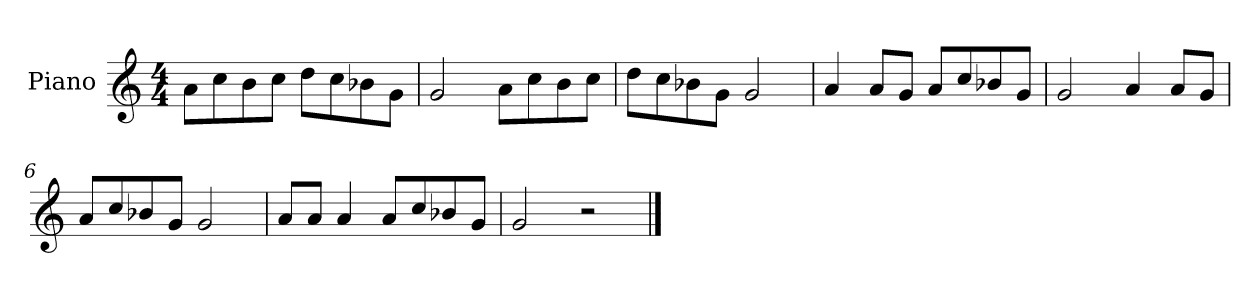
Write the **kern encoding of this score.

**kern
*part1
*staff1
*I"Piano
*I'P-no
*clefG2
*k[]
*M4/4
*MM90
=1
8a\L
8cc\
8b\
8cc\J
8dd\L
8cc\
8b-X\
8g\J
=2
2g/
8a\L
8cc\
8b\
8cc\J
=3
8dd\L
8cc\
8b-X\
8g\J
2g/
=4
4a/
8a/L
8g/J
8a/L
8cc/
8b-X/
8g/J
=5
2g/
4a/
8a/L
8g/J
=6
8a/L
8cc/
8b-X/
8g/J
2g/
!!LO:LB:g=z
=7
8a/L
8a/J
4a/
8a/L
8cc/
8b-X/
8g/J
=8
2g/
2r
==
*-
